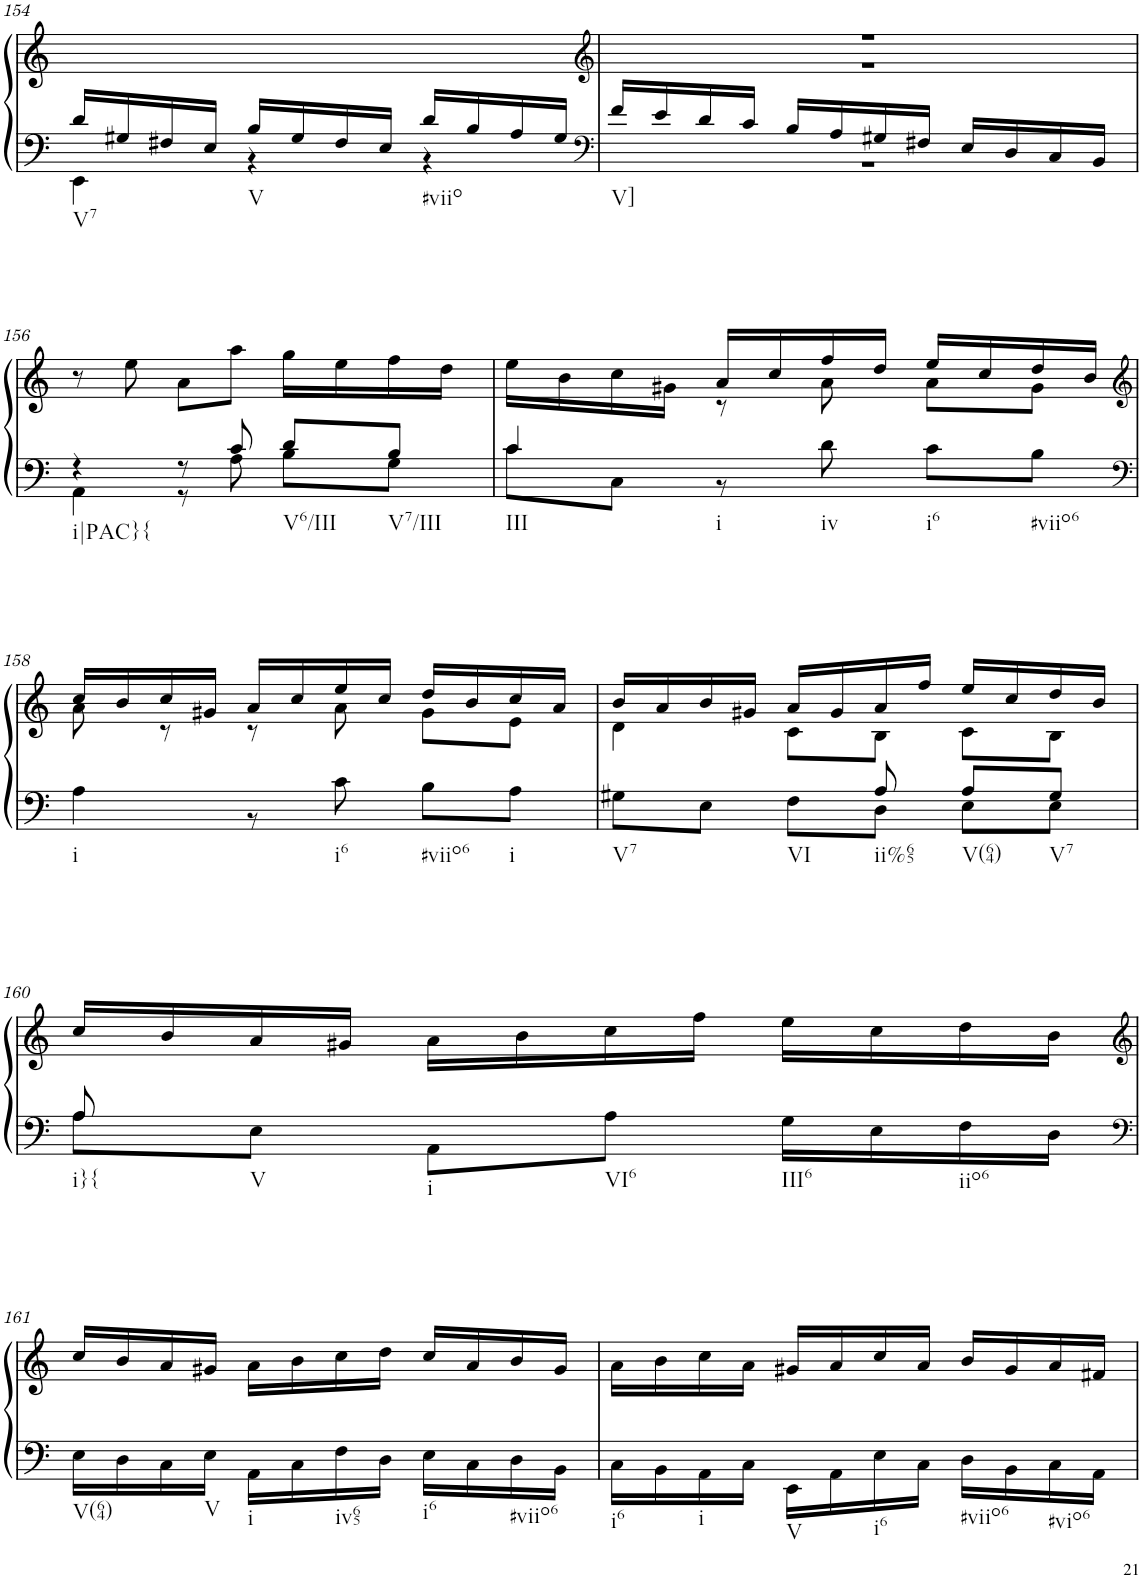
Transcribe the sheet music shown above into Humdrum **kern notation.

**kern	**kern
*part1	*part1
*staff2	*staff1
*I"Klavier linke Hand	*
!!LO:PB:g=z
*clefF4	*clefG2
*k[]	*k[]
*M3/4	*M3/4
=154	=154
*^	*
!LO:TX:b:t=V7	!	!
16d/LL	4EE\	2.ryy
16G#X/	.	.
16F#X/	.	.
16E/JJ	.	.
!LO:TX:b:t=V	!	!
16B/LL	4r	.
16G#/	.	.
16F#/	.	.
16E/JJ	.	.
!LO:TX:b:t=#viio	!	!
16d/LL	4r	.
16B/	.	.
16A/	.	.
16G#/JJ	.	.
=155	=155	=155
*clefF4	*	*clefG2
*	*	*^
!LO:TX:b:t=V]	!	!	!
16f/LL	2.r	2.r	2.r
16e/	.	.	.
16d/	.	.	.
16c/JJ	.	.	.
16B/LL	.	.	.
16A/	.	.	.
16G#X/	.	.	.
16F#X/JJ	.	.	.
16E/LL	.	.	.
16D/	.	.	.
16C/	.	.	.
16BB/JJ	.	.	.
*	*	*v	*v
!!LO:LB:g=z
=156	=156	=156
!LO:TX:b:t=i|PAC}{	!	!
4r	4AA\	8r
.	.	8ee\
8r	8r	8a\L
8c/	8A\	8aa\J
!LO:TX:b:t=V6/III	!	!
8d/L	8B\L	16gg\LL
.	.	16ee\
!LO:TX:b:t=V7/III	!	!
8B/J	8G\J	16ff\
.	.	16dd\JJ
=157	=157	=157
*	*	*^
!LO:TX:b:t=III	!	!	!
4c/	8c\L	16ee\LL	4ryy
.	.	16b\	.
.	8C\J	16cc\	.
.	.	16g#X\JJ	.
!LO:TX:b:t=i	!	!	!
!LO:TX:b:t=iv	!	!	!
4ryy	8r	16a/LL	8r
.	.	16cc/	.
.	8d\	16ff/	8a\
.	.	16dd/JJ	.
!LO:TX:b:t=i6	!	!	!
!LO:TX:b:t=#viio6	!	!	!
4ryy	8c\L	16ee/LL	8a\L
.	.	16cc/	.
.	8B\J	16dd/	8g#\J
.	.	16b/JJ	.
!!LO:LB:g=z	!!
=158	=158	=158	=158
*clefF4	*	*clefG2	*
!LO:TX:b:t=i	!	!	!
!LO:TX:b:t=i6	!	!	!
!LO:TX:b:t=#viio6	!	!	!
!LO:TX:b:t=i	!	!	!
2.ryy	4A\	16cc/LL	8a\
.	.	16b/	.
.	.	16cc/	8r
.	.	16g#X/JJ	.
.	8r	16a/LL	8r
.	.	16cc/	.
.	8c\	16ee/	8a\
.	.	16cc/JJ	.
.	8B\L	16dd/LL	8g#\L
.	.	16b/	.
.	8A\J	16cc/	8e\J
.	.	16a/JJ	.
=159	=159	=159	=159
!LO:TX:b:t=V7	!	!	!
4ryy	8G#X\L	16b/LL	4d\
.	.	16a/	.
.	8E\J	16b/	.
.	.	16g#X/JJ	.
!LO:TX:b:t=VI	!	!	!
8ryy	8F\L	16a/LL	8c\L
.	.	16g#/	.
!LO:TX:b:t=ii%65	!	!	!
8A/	8D\J	16a/	8B\J
.	.	16ff/JJ	.
!LO:TX:b:t=V(64)	!	!	!
8A/L	8E\L	16ee/LL	8c\L
.	.	16cc/	.
!LO:TX:b:t=V7	!	!	!
8G#/J	8E\J	16dd/	8B\J
.	.	16b/JJ	.
*	*	*v	*v
!!LO:LB:g=z
=160	=160	=160
!LO:TX:b:t=i}{	!	!
8A/	8A\L	16cc/LL
.	.	16b/
!LO:TX:b:t=V	!	!
8ryy	8E\J	16a/
.	.	16g#X/JJ
!LO:TX:b:t=i	!	!
!LO:TX:b:t=VI6	!	!
!LO:TX:b:t=III6	!	!
!LO:TX:b:t=iio6	!	!
2ryy	8AA\L	16a\LL
.	.	16b\
.	8A\J	16cc\
.	.	16ff\JJ
.	16G\LL	16ee\LL
.	16E\	16cc\
.	16F\	16dd\
.	16D\JJ	16b\JJ
!!LO:LB:g=z
=161	=161	=161
*clefF4	*	*clefG2
!LO:TX:b:t=V(64)	!	!
!LO:TX:b:t=V	!	!
!LO:TX:b:t=i	!	!
!LO:TX:b:t=iv65	!	!
!LO:TX:b:t=i6	!	!
!LO:TX:b:t=#viio6	!	!
2.ryy	16E\LL	16cc/LL
.	16D\	16b/
.	16C\	16a/
.	16E\JJ	16g#X/JJ
.	16AA\LL	16a\LL
.	16C\	16b\
.	16F\	16cc\
.	16D\JJ	16dd\JJ
.	16E\LL	16cc/LL
.	16C\	16a/
.	16D\	16b/
.	16BB\JJ	16g#/JJ
=162	=162	=162
!LO:TX:b:t=i6	!	!
!LO:TX:b:t=i	!	!
!LO:TX:b:t=V	!	!
!LO:TX:b:t=i6	!	!
!LO:TX:b:t=#viio6	!	!
!LO:TX:b:t=#vio6	!	!
2.ryy	16C\LL	16a\LL
.	16BB\	16b\
.	16AA\	16cc\
.	16C\JJ	16a\JJ
.	16EE\LL	16g#X/LL
.	16AA\	16a/
.	16E\	16cc/
.	16C\JJ	16a/JJ
.	16D\LL	16b/LL
.	16BB\	16g#/
.	16C\	16a/
.	16AA\JJ	16f#X/JJ
*v	*v	*
=	=
*-	*-
